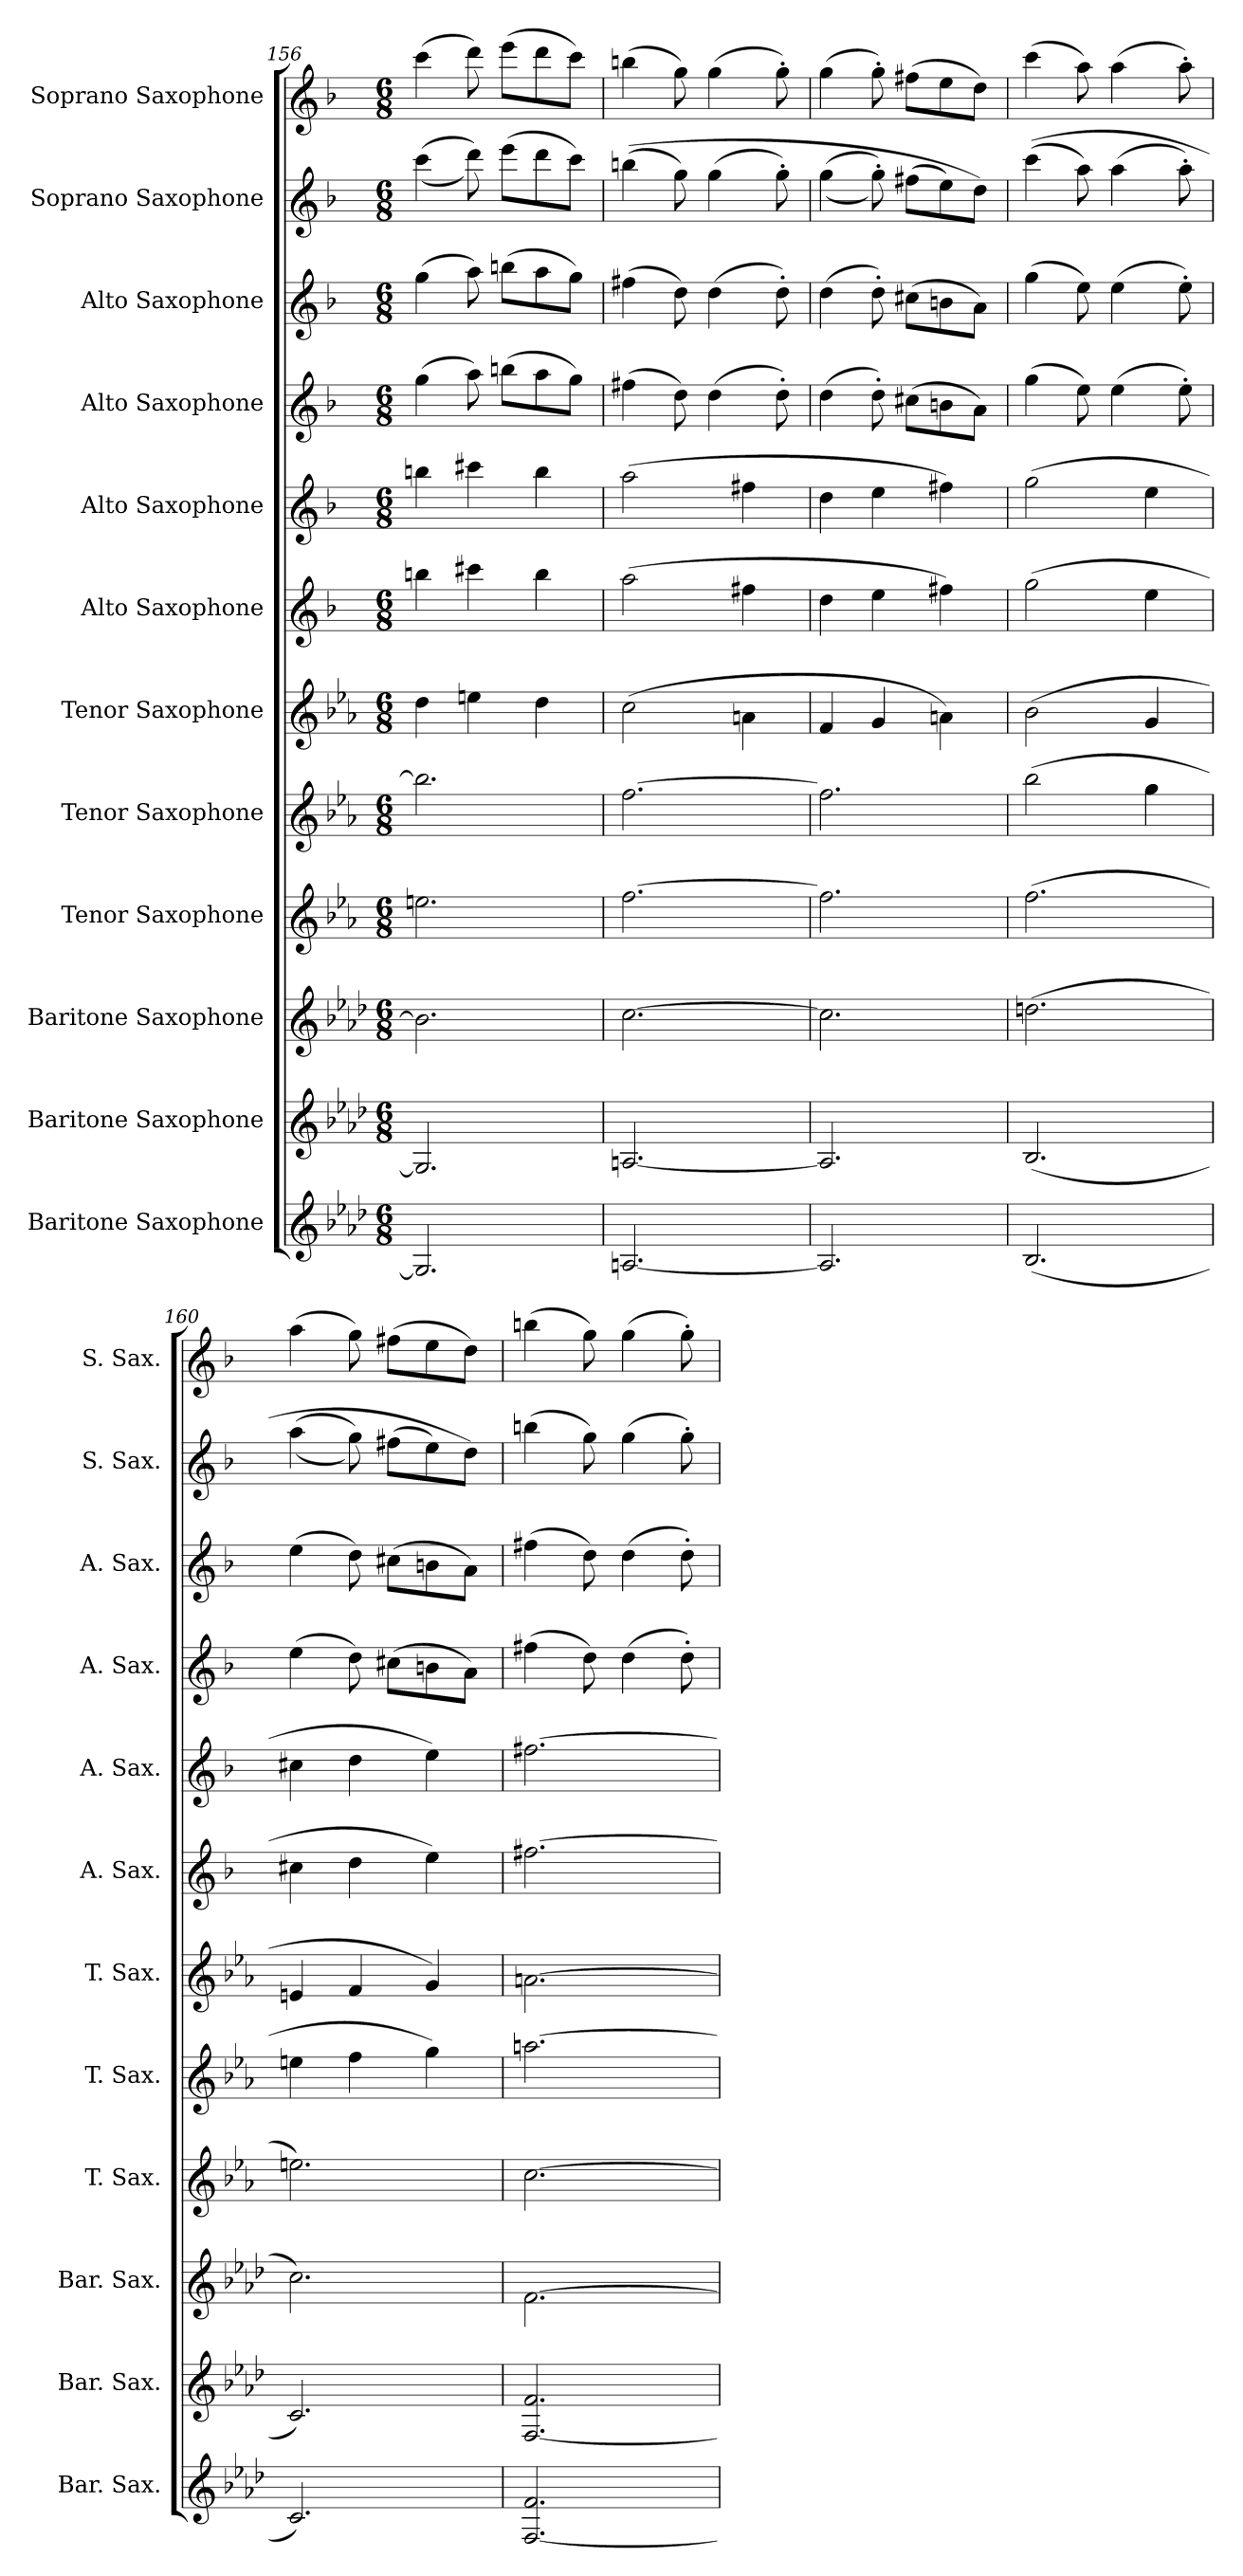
**kern	**kern	**kern	**kern	**kern	**kern	**kern	**kern	**kern	**kern	**kern	**kern
*part12	*part11	*part10	*part9	*part8	*part7	*part6	*part5	*part4	*part3	*part2	*part1
*staff12	*staff11	*staff10	*staff9	*staff8	*staff7	*staff6	*staff5	*staff4	*staff3	*staff2	*staff1
*I"Baritone Saxophone	*I"Baritone Saxophone	*I"Baritone Saxophone	*I"Tenor Saxophone	*I"Tenor Saxophone	*I"Tenor Saxophone	*I"Alto Saxophone	*I"Alto Saxophone	*I"Alto Saxophone	*I"Alto Saxophone	*I"Soprano Saxophone	*I"Soprano Saxophone
*I'Bar. Sax.	*I'Bar. Sax.	*I'Bar. Sax.	*I'T. Sax.	*I'T. Sax.	*I'T. Sax.	*I'A. Sax.	*I'A. Sax.	*I'A. Sax.	*I'A. Sax.	*I'S. Sax.	*I'S. Sax.
*clefG2	*clefG2	*clefG2	*clefG2	*clefG2	*clefG2	*clefG2	*clefG2	*clefG2	*clefG2	*clefG2	*clefG2
*ITrd12c21	*ITrd12c21	*ITrd12c21	*ITrd8c14	*ITrd8c14	*ITrd8c14	*ITrd5c9	*ITrd5c9	*ITrd5c9	*ITrd5c9	*ITrd1c2	*ITrd1c2
*k[b-e-a-d-]	*k[b-e-a-d-]	*k[b-e-a-d-]	*k[b-e-a-]	*k[b-e-a-]	*k[b-e-a-]	*k[b-e-a-d-]	*k[b-e-a-d-]	*k[b-e-a-d-]	*k[b-e-a-d-]	*k[b-e-a-]	*k[b-e-a-]
*M6/8	*M6/8	*M6/8	*M6/8	*M6/8	*M6/8	*M6/8	*M6/8	*M6/8	*M6/8	*M6/8	*M6/8
=156	=156	=156	=156	=156	=156	=156	=156	=156	=156	=156	=156
2.GG/]	2.GG/]	2.B-\]	2.en\	2.b-\]	4d\	4ddn\	4ddn\	(4b-\	(4b-\	((4bb-\	(4bb-\
.	.	.	.	.	4en\	4een\	4een\	8cc\)	8cc\)	8ccc\))	8ccc\)
.	.	.	.	.	.	.	.	(8ddn\L	(8ddn\L	(8ddd\L	(8ddd\L
.	.	.	.	.	4d\	4dd\	4dd\	8cc\	8cc\	8ccc\	8ccc\
.	.	.	.	.	.	.	.	8b-\J)	8b-\J)	8bb-\J)	8bb-\J)
=157	=157	=157	=157	=157	=157	=157	=157	=157	=157	=157	=157
[2.AAn/	[2.AAn/	[2.c\	[2.f\	[2.f\	(2c\	(2cc\	(2cc\	(4an\	(4an\	((4aan\	(4aan\
.	.	.	.	.	.	.	.	8f\)	8f\)	8ff\)	8ff\)
.	.	.	.	.	.	.	.	(4f\	(4f\	(4ff\	(4ff\
.	.	.	.	.	4An\	4an\	4an\	.	.	.	.
.	.	.	.	.	.	.	.	8f'\)	8f'\)	8ff'\)	8ff'\)
=158	=158	=158	=158	=158	=158	=158	=158	=158	=158	=158	=158
2.AA/]	2.AA/]	2.c\]	2.f\]	2.f\]	4F/	4f\	4f\	(4f\	(4f\	((4ff\	(4ff\
.	.	.	.	.	4G/	4g\	4g\	8f'\)	8f'\)	8ff'\))	8ff'\)
.	.	.	.	.	.	.	.	(8en\L	(8en\L	(8een\L	(8een\L
.	.	.	.	.	4An\)	4an\)	4an\)	8dn\	8dn\	8dd\)	8dd\
.	.	.	.	.	.	.	.	8c\J)	8c\J)	8cc\J)	8cc\J)
=159	=159	=159	=159	=159	=159	=159	=159	=159	=159	=159	=159
(2.BB-/	(2.BB-/	(2.dn\	(2.f\	(2b-\	(2B-\	(2b-\	(2b-\	(4b-\	(4b-\	((4bb-\	(4bb-\
.	.	.	.	.	.	.	.	8g\)	8g\)	8gg\)	8gg\)
.	.	.	.	.	.	.	.	(4g\	(4g\	(4gg\	(4gg\
.	.	.	.	4g\	4G/	4g\	4g\	.	.	.	.
.	.	.	.	.	.	.	.	8g'\)	8g'\)	8gg'\)	8gg'\)
!!LO:PB:g=z
=160	=160	=160	=160	=160	=160	=160	=160	=160	=160	=160	=160
2.C/)	2.C/)	2.c\)	2.en\)	4en\	4En/	4en\	4en\	(4g\	(4g\	((4gg\	(4gg\
.	.	.	.	4f\	4F/	4f\	4f\	8f\)	8f\)	8ff\))	8ff\)
.	.	.	.	.	.	.	.	(8en\L	(8en\L	(8een\L	(8een\L
.	.	.	.	4g\)	4G/)	4g\)	4g\)	8dn\	8dn\	8dd\)	8dd\
.	.	.	.	.	.	.	.	8c\J)	8c\J)	8cc\J)	8cc\J)
=161	=161	=161	=161	=161	=161	=161	=161	=161	=161	=161	=161
[2.FF/ 2.F/	[2.FF/ 2.F/	[2.F\	[2.c\	[2.an\	[2.An\	[2.an\	[2.an\	(4an\	(4an\	(4aan\	(4aan\
.	.	.	.	.	.	.	.	8f\)	8f\)	8ff\)	8ff\)
.	.	.	.	.	.	.	.	(4f\	(4f\	(4ff\	(4ff\
.	.	.	.	.	.	.	.	8f'\)	8f'\)	8ff'\)	8ff'\)
=	=	=	=	=	=	=	=	=	=	=	=
*-	*-	*-	*-	*-	*-	*-	*-	*-	*-	*-	*-
